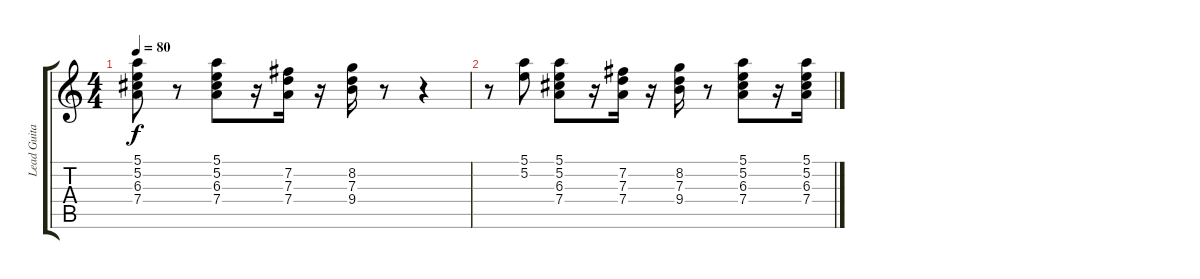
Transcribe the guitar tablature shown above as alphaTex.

\track ("Lead Guitar" "Lead Guita") {instrument overdrivenguitar}
\staff {score tabs}
\tuning (E4 B3 G3 D3 A2 E2) {hide}
\ts (4 4)
\tempo 80
\clef g2
\ks c
(5.1 5.2 6.3 7.4).8{dy f} r.8 (5.1 5.2 6.3 7.4).8 r.16 (7.2 7.3 7.4).16 r.16 (8.2 7.3 9.4).16 r.8 r.4 |
r.8 (5.1 5.2).8 (5.1 5.2 6.3 7.4).8 r.16 (7.2 7.3 7.4).16 r.16 (8.2 7.3 9.4).16 r.8 (5.1 5.2 6.3 7.4).8 r.16 (5.1 5.2 6.3 7.4).16
